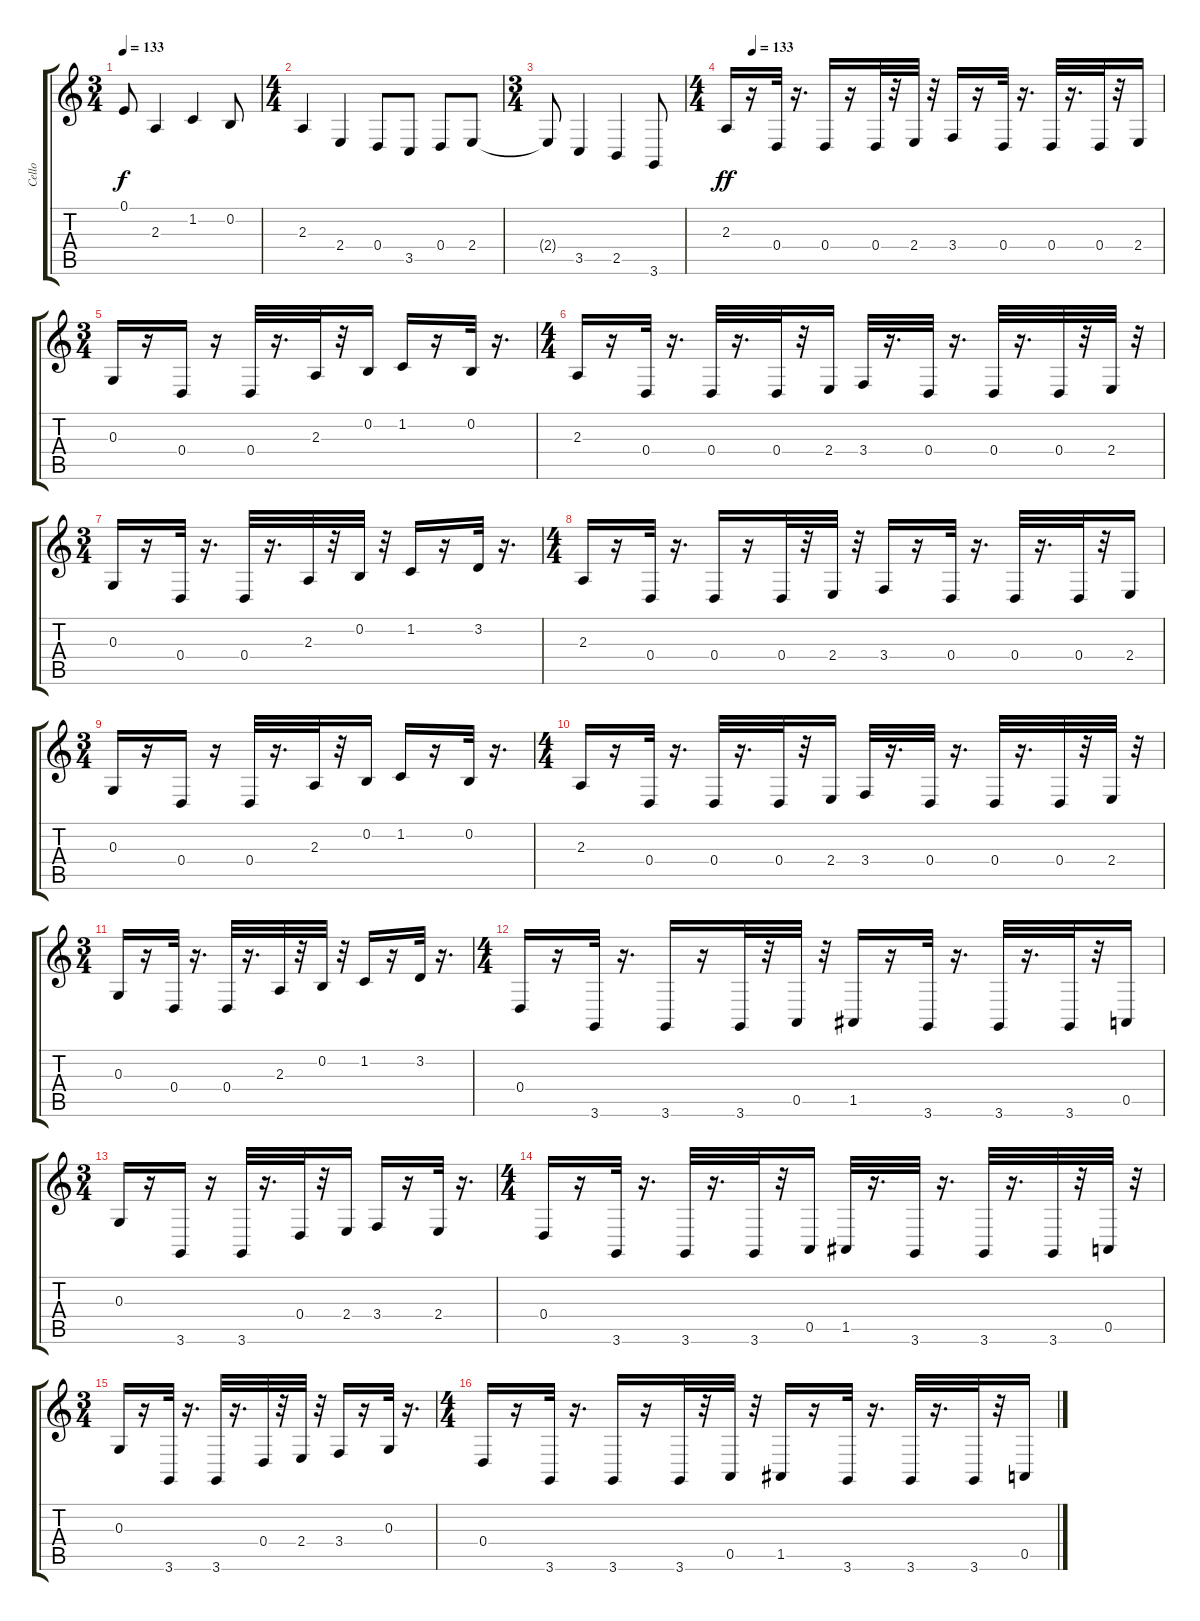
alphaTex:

\track ("Cello" "Cello") {instrument cello}
\staff {score tabs}
\tuning (E4 B3 G3 D3 A2 E2) {hide}
\ts (3 4)
\tempo 133
\clef g2
\ks c
0.1{t}.8{dy f} 2.3.4 1.2.4 0.2.8 |
\ts (4 4)
2.3.4 2.4.4 0.4.8 3.5.8 0.4.8 2.4.8 |
\ts (3 4)
2.4{t}.8 3.5.4 2.5.4 3.6.8{balance 8} |
\ts (4 4)
\tempo (133 0.0625)
2.3.16{dy ff} r.16 0.4.32 r.16{d} 0.4.16 r.16 0.4.32 r.32 2.4.32 r.32 3.4.16 r.16 0.4.32 r.16{d} 0.4.32 r.16{d} 0.4.32 r.32 2.4.16 |
\ts (3 4)
0.3.16 r.16 0.4.16 r.16 0.4.32 r.16{d} 2.3.32 r.32 0.2.16 1.2.16 r.16 0.2.32 r.16{d} |
\ts (4 4)
2.3.16 r.16 0.4.32 r.16{d} 0.4.32 r.16{d} 0.4.32 r.32 2.4.16 3.4.32 r.16{d} 0.4.32 r.16{d} 0.4.32 r.16{d} 0.4.32 r.32 2.4.32 r.32 |
\ts (3 4)
0.3.16 r.16 0.4.32 r.16{d} 0.4.32 r.16{d} 2.3.32 r.32 0.2.32 r.32 1.2.16 r.16 3.2.32 r.16{d} |
\ts (4 4)
2.3.16 r.16 0.4.32 r.16{d} 0.4.16 r.16 0.4.32 r.32 2.4.32 r.32 3.4.16 r.16 0.4.32 r.16{d} 0.4.32 r.16{d} 0.4.32 r.32 2.4.16 |
\ts (3 4)
0.3.16 r.16 0.4.16 r.16 0.4.32 r.16{d} 2.3.32 r.32 0.2.16 1.2.16 r.16 0.2.32 r.16{d} |
\ts (4 4)
2.3.16 r.16 0.4.32 r.16{d} 0.4.32 r.16{d} 0.4.32 r.32 2.4.16 3.4.32 r.16{d} 0.4.32 r.16{d} 0.4.32 r.16{d} 0.4.32 r.32 2.4.32 r.32 |
\ts (3 4)
0.3.16 r.16 0.4.32 r.16{d} 0.4.32 r.16{d} 2.3.32 r.32 0.2.32 r.32 1.2.16 r.16 3.2.32 r.16{d} |
\ts (4 4)
0.4.16 r.16 3.6.32 r.16{d} 3.6.16 r.16 3.6.32 r.32 0.5.32 r.32 1.5.16 r.16 3.6.32 r.16{d} 3.6.32 r.16{d} 3.6.32 r.32 0.5.16 |
\ts (3 4)
0.3.16 r.16 3.6.16 r.16 3.6.32 r.16{d} 0.4.32 r.32 2.4.16 3.4.16 r.16 2.4.32 r.16{d} |
\ts (4 4)
0.4.16 r.16 3.6.32 r.16{d} 3.6.32 r.16{d} 3.6.32 r.32 0.5.16 1.5.32 r.16{d} 3.6.32 r.16{d} 3.6.32 r.16{d} 3.6.32 r.32 0.5.32 r.32 |
\ts (3 4)
0.3.16 r.16 3.6.32 r.16{d} 3.6.32 r.16{d} 0.4.32 r.32 2.4.32 r.32 3.4.16 r.16 0.3.32 r.16{d} |
\ts (4 4)
0.4.16 r.16 3.6.32 r.16{d} 3.6.16 r.16 3.6.32 r.32 0.5.32 r.32 1.5.16 r.16 3.6.32 r.16{d} 3.6.32 r.16{d} 3.6.32 r.32 0.5.16
